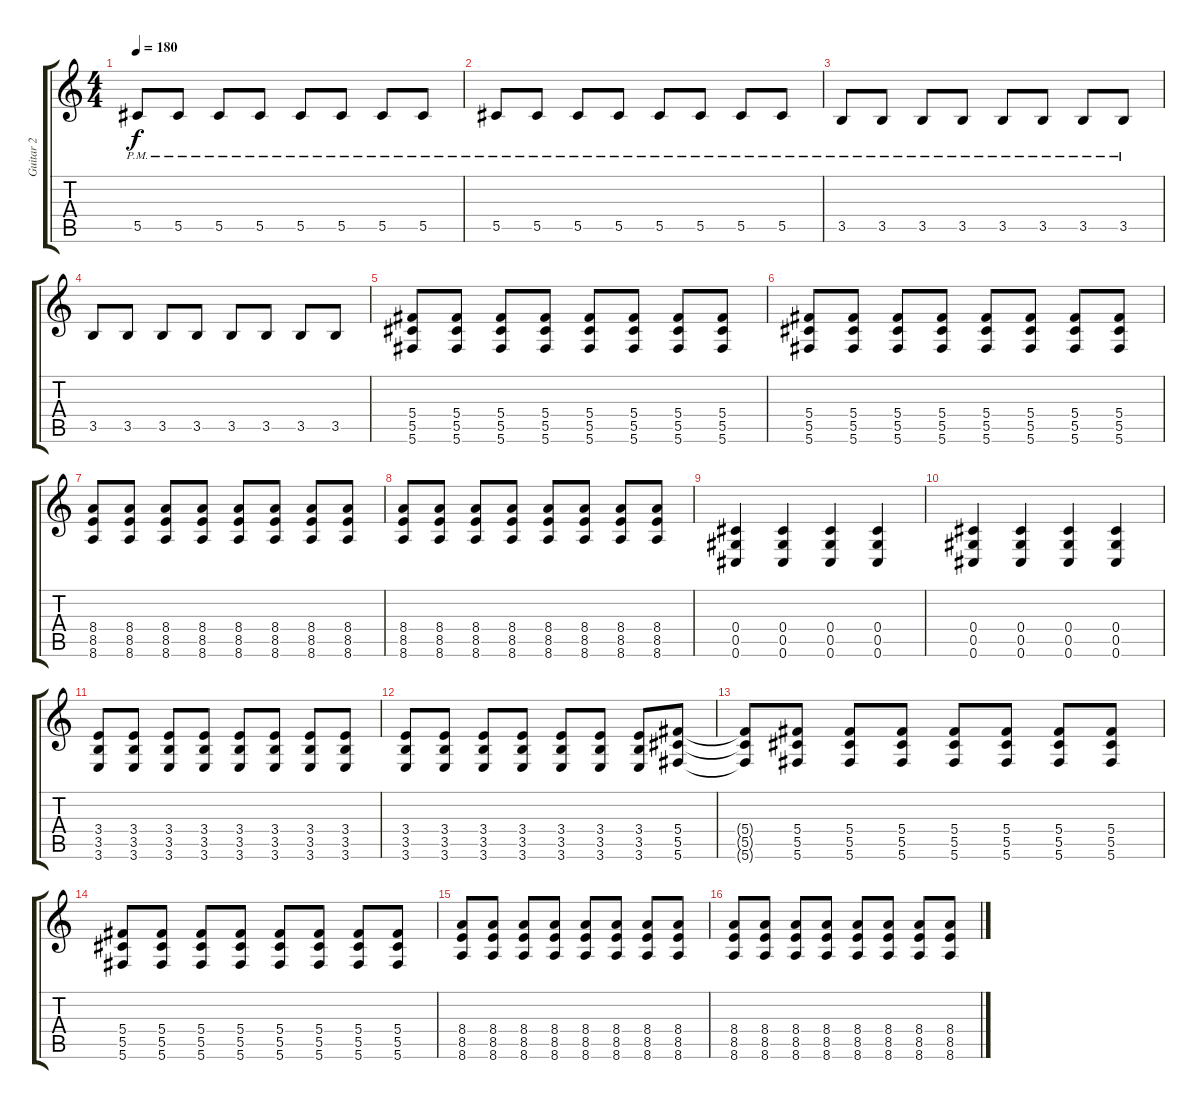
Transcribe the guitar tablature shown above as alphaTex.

\track ("Guitar 2" "Guitar 2") {instrument distortionguitar}
\staff {score tabs}
\tuning (Eb4 Bb3 Gb3 Db3 Ab2 Db2) {hide}
\ts (4 4)
\tempo 180
\clef g2
\ks c
5.5{pm}.8{dy f} 5.5{pm}.8 5.5{pm}.8 5.5{pm}.8 5.5{pm}.8 5.5{pm}.8 5.5{pm}.8 5.5{pm}.8 |
5.5{pm}.8 5.5{pm}.8 5.5{pm}.8 5.5{pm}.8 5.5{pm}.8 5.5{pm}.8 5.5{pm}.8 5.5{pm}.8 |
3.5{pm}.8 3.5{pm}.8 3.5{pm}.8 3.5{pm}.8 3.5{pm}.8 3.5{pm}.8 3.5{pm}.8 3.5{pm}.8 |
3.5.8 3.5.8 3.5.8 3.5.8 3.5.8 3.5.8 3.5.8 3.5.8 |
(5.4 5.5 5.6).8 (5.4 5.5 5.6).8 (5.4 5.5 5.6).8 (5.4 5.5 5.6).8 (5.4 5.5 5.6).8 (5.4 5.5 5.6).8 (5.4 5.5 5.6).8 (5.4 5.5 5.6).8 |
(5.4 5.5 5.6).8 (5.4 5.5 5.6).8 (5.4 5.5 5.6).8 (5.4 5.5 5.6).8 (5.4 5.5 5.6).8 (5.4 5.5 5.6).8 (5.4 5.5 5.6).8 (5.4 5.5 5.6).8 |
(8.4 8.5 8.6).8 (8.4 8.5 8.6).8 (8.4 8.5 8.6).8 (8.4 8.5 8.6).8 (8.4 8.5 8.6).8 (8.4 8.5 8.6).8 (8.4 8.5 8.6).8 (8.4 8.5 8.6).8 |
(8.4 8.5 8.6).8 (8.4 8.5 8.6).8 (8.4 8.5 8.6).8 (8.4 8.5 8.6).8 (8.4 8.5 8.6).8 (8.4 8.5 8.6).8 (8.4 8.5 8.6).8 (8.4 8.5 8.6).8 |
(0.4 0.5 0.6).4 (0.4 0.5 0.6).4 (0.4 0.5 0.6).4 (0.4 0.5 0.6).4 |
(0.4 0.5 0.6).4 (0.4 0.5 0.6).4 (0.4 0.5 0.6).4 (0.4 0.5 0.6).4 |
(3.4 3.5 3.6).8 (3.4 3.5 3.6).8 (3.4 3.5 3.6).8 (3.4 3.5 3.6).8 (3.4 3.5 3.6).8 (3.4 3.5 3.6).8 (3.4 3.5 3.6).8 (3.4 3.5 3.6).8 |
(3.4 3.5 3.6).8 (3.4 3.5 3.6).8 (3.4 3.5 3.6).8 (3.4 3.5 3.6).8 (3.4 3.5 3.6).8 (3.4 3.5 3.6).8 (3.4 3.5 3.6).8 (5.4 5.5 5.6).8 |
(5.4{t} 5.5{t} 5.6{t}).8 (5.4 5.5 5.6).8 (5.4 5.5 5.6).8 (5.4 5.5 5.6).8 (5.4 5.5 5.6).8 (5.4 5.5 5.6).8 (5.4 5.5 5.6).8 (5.4 5.5 5.6).8 |
(5.4 5.5 5.6).8 (5.4 5.5 5.6).8 (5.4 5.5 5.6).8 (5.4 5.5 5.6).8 (5.4 5.5 5.6).8 (5.4 5.5 5.6).8 (5.4 5.5 5.6).8 (5.4 5.5 5.6).8 |
(8.4 8.5 8.6).8 (8.4 8.5 8.6).8 (8.4 8.5 8.6).8 (8.4 8.5 8.6).8 (8.4 8.5 8.6).8 (8.4 8.5 8.6).8 (8.4 8.5 8.6).8 (8.4 8.5 8.6).8 |
(8.4 8.5 8.6).8 (8.4 8.5 8.6).8 (8.4 8.5 8.6).8 (8.4 8.5 8.6).8 (8.4 8.5 8.6).8 (8.4 8.5 8.6).8 (8.4 8.5 8.6).8 (8.4 8.5 8.6).8
